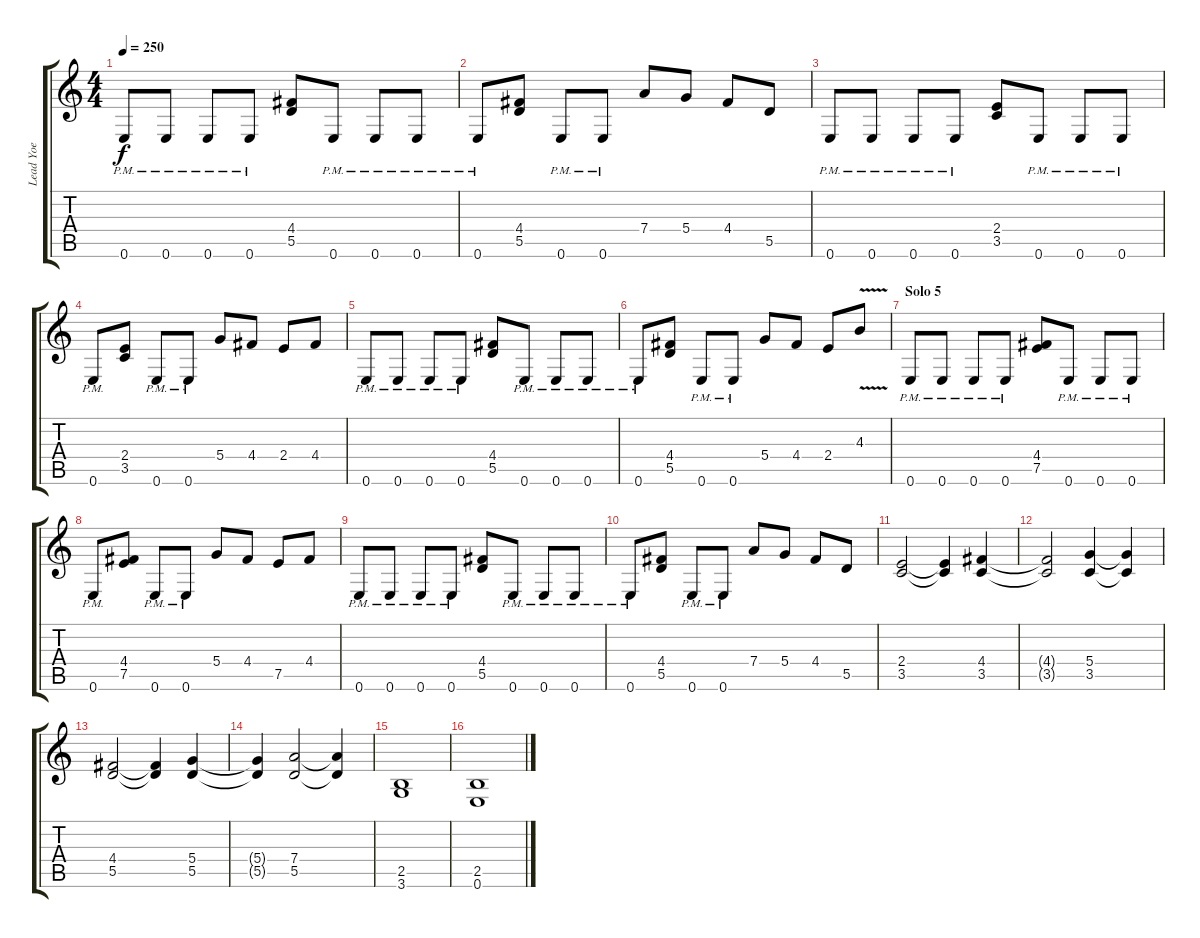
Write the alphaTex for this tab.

\track ("Lead Yoe" "Lead Yoe") {instrument overdrivenguitar}
\staff {score tabs}
\tuning (E4 B3 G3 D3 A2 E2) {hide}
\ts (4 4)
\tempo 250
\clef g2
\ks c
0.6{pm}.8{dy f} 0.6{pm}.8 0.6{pm}.8 0.6{pm}.8 (4.4 5.5).8 0.6{pm}.8 0.6{pm}.8 0.6{pm}.8 |
0.6{pm}.8 (4.4 5.5).8 0.6{pm}.8 0.6{pm}.8 7.4.8 5.4.8 4.4.8 5.5.8 |
0.6{pm}.8 0.6{pm}.8 0.6{pm}.8 0.6{pm}.8 (2.4 3.5).8 0.6{pm}.8 0.6{pm}.8 0.6{pm}.8 |
0.6{pm}.8 (2.4 3.5).8 0.6{pm}.8 0.6{pm}.8 5.4.8 4.4.8 2.4.8 4.4.8 |
0.6{pm}.8 0.6{pm}.8 0.6{pm}.8 0.6{pm}.8 (4.4 5.5).8 0.6{pm}.8 0.6{pm}.8 0.6{pm}.8 |
0.6{pm}.8 (4.4 5.5).8 0.6{pm}.8 0.6{pm}.8 5.4.8 4.4.8 2.4.8 4.3{v}.8 |
\section ("" "Solo 5")
0.6{pm}.8{volume 13} 0.6{pm}.8 0.6{pm}.8 0.6{pm}.8 (4.4 7.5).8 0.6{pm}.8 0.6{pm}.8 0.6{pm}.8 |
0.6{pm}.8 (4.4 7.5).8 0.6{pm}.8 0.6{pm}.8 5.4.8 4.4.8 7.5.8 4.4.8 |
0.6{pm}.8 0.6{pm}.8 0.6{pm}.8 0.6{pm}.8 (4.4 5.5).8 0.6{pm}.8 0.6{pm}.8 0.6{pm}.8 |
0.6{pm}.8 (4.4 5.5).8 0.6{pm}.8 0.6{pm}.8 7.4.8 5.4.8 4.4.8 5.5.8 |
(2.4 3.5).2 (2.4{t} 3.5{t}).4 (4.4 3.5).4 |
(4.4{t} 3.5{t}).2 (5.4 3.5).4 (5.4{t} 3.5{t}).4 |
(4.4 5.5).2 (4.4{t} 5.5{t}).4 (5.4 5.5).4 |
(5.4{t} 5.5{t}).4 (7.4 5.5).2 (7.4{t} 5.5{t}).4 |
(2.5 3.6).1 |
(2.5 0.6).1
